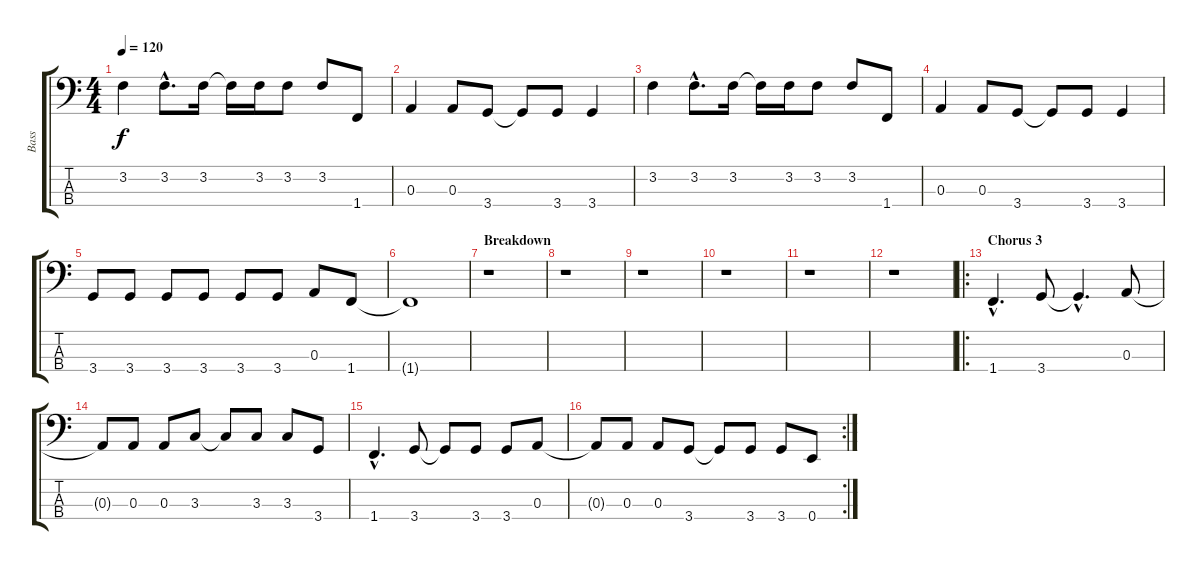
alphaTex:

\track ("Bass" "Bass") {instrument electricbasspick}
\staff {score tabs}
\tuning (G2 D2 A1 E1) {hide}
\ts (4 4)
\tempo 120
\clef f4
\ks c
3.2.4{dy f} 3.2{hac}.8{d} 3.2.16 3.2{t}.16 3.2.16 3.2.8 3.2.8 1.4.8 |
0.3.4 0.3.8 3.4.8 3.4{t}.8 3.4.8 3.4.4 |
3.2.4 3.2{hac}.8{d} 3.2.16 3.2{t}.16 3.2.16 3.2.8 3.2.8 1.4.8 |
0.3.4 0.3.8 3.4.8 3.4{t}.8 3.4.8 3.4.4 |
3.4.8 3.4.8 3.4.8 3.4.8 3.4.8 3.4.8 0.3.8 1.4.8 |
1.4{t}.1 |
\section ("" "Breakdown")
r.1 |
r.1 |
r.1 |
r.1 |
r.1 |
r.1 |
\ro
\section ("" "Chorus 3")
1.4{hac}.4{d} 3.4.8 3.4{hac t}.4{d} 0.3.8 |
0.3{t}.8 0.3.8 0.3.8 3.3.8 3.3{t}.8 3.3.8 3.3.8 3.4.8 |
1.4{hac}.4{d} 3.4.8 3.4{t}.8 3.4.8 3.4.8 0.3.8 |
\rc 2
0.3{t}.8 0.3.8 0.3.8 3.4.8 3.4{t}.8 3.4.8 3.4.8 0.4.8
